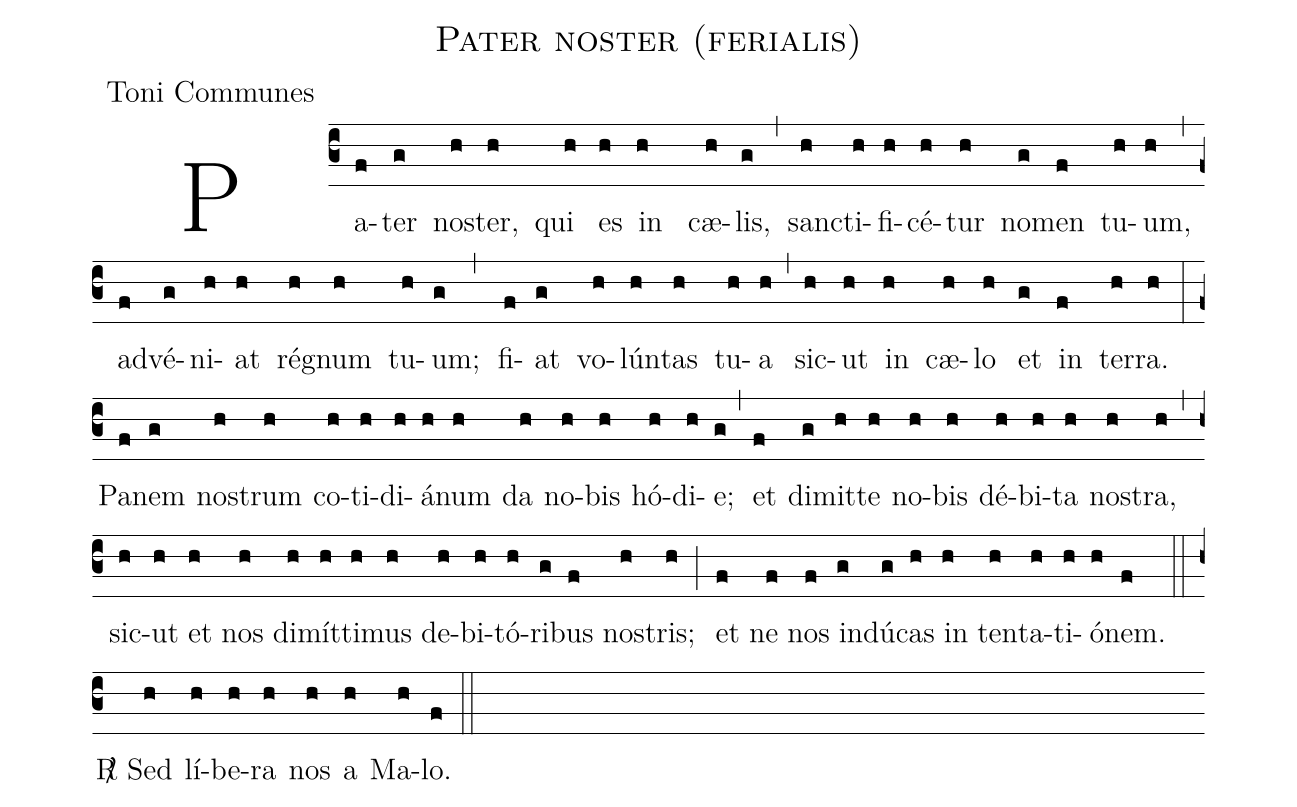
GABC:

name:Pater noster (ferialis);
office-part:Toni Communes;
%%
(c3) Pa(f)ter(g) nos(h)ter,(h) qui(h) es(h) in (h) cæ(h)lis,(g) (,) sanc(h)ti(h)fi(h)cé(h)tur(h) no(g)men(f) tu(h)um,(h) (,)
ad(f)vé(g)ni(h)at(h) ré(h)gnum(h) tu(h)um;(g) (,) fi(f)at(g) vo(h)lún(h)tas(h) tu(h)a(h) (,) sic(h)ut(h) in(h) cæ(h)lo(h) et(g) in(f) ter(h)ra.(h) (:)
Pa(f)nem(g) nos(h)trum(h) co(h)ti(h)di(h)á(h)num(h) da(h) no(h)bis(h) hó(h)di(h)e;(g) (,) et(f) di(g)mit(h)te(h) no(h)bis(h) dé(h)bi(h)ta(h) nos(h)tra,(h) (,)
sic(h)ut(h) et(h) nos(h) di(h)mít(h)ti(h)mus(h) de(h)bi(h)tó(h)ri(g)bus(f) nos(h)tris; (h) (;) et(f) ne(f) nos(f) in(g)dú(g)cas(h) in(h) ten(h)ta(h)ti(h)ó(h)nem.(f) (::) <sp>R/</sp> Sed(h) lí(h)be(h)ra(h) nos(h) a(h) Ma(h)lo.(f) (::)
